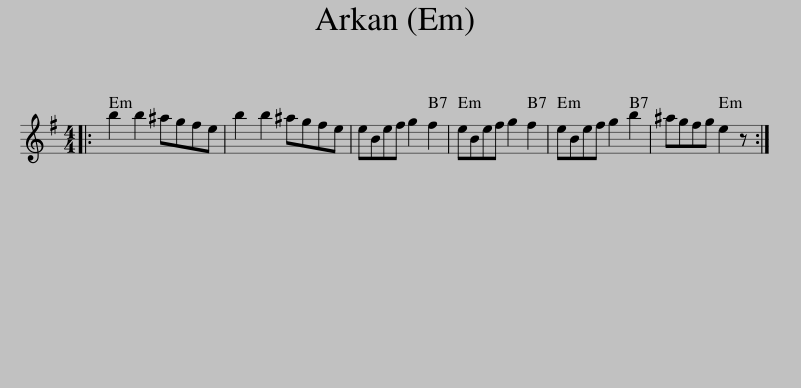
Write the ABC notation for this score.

X:1
L:1/8
M:4/4
I:linebreak $
K:Emin
V:1 treble
V:1
|: b2 b2 ^agfe | b2 b2 ^agfe | eBef g2 f2 | eBef g2 f2 | eBef g2 b2 | %5
 ^agfg e2 z :| %6
